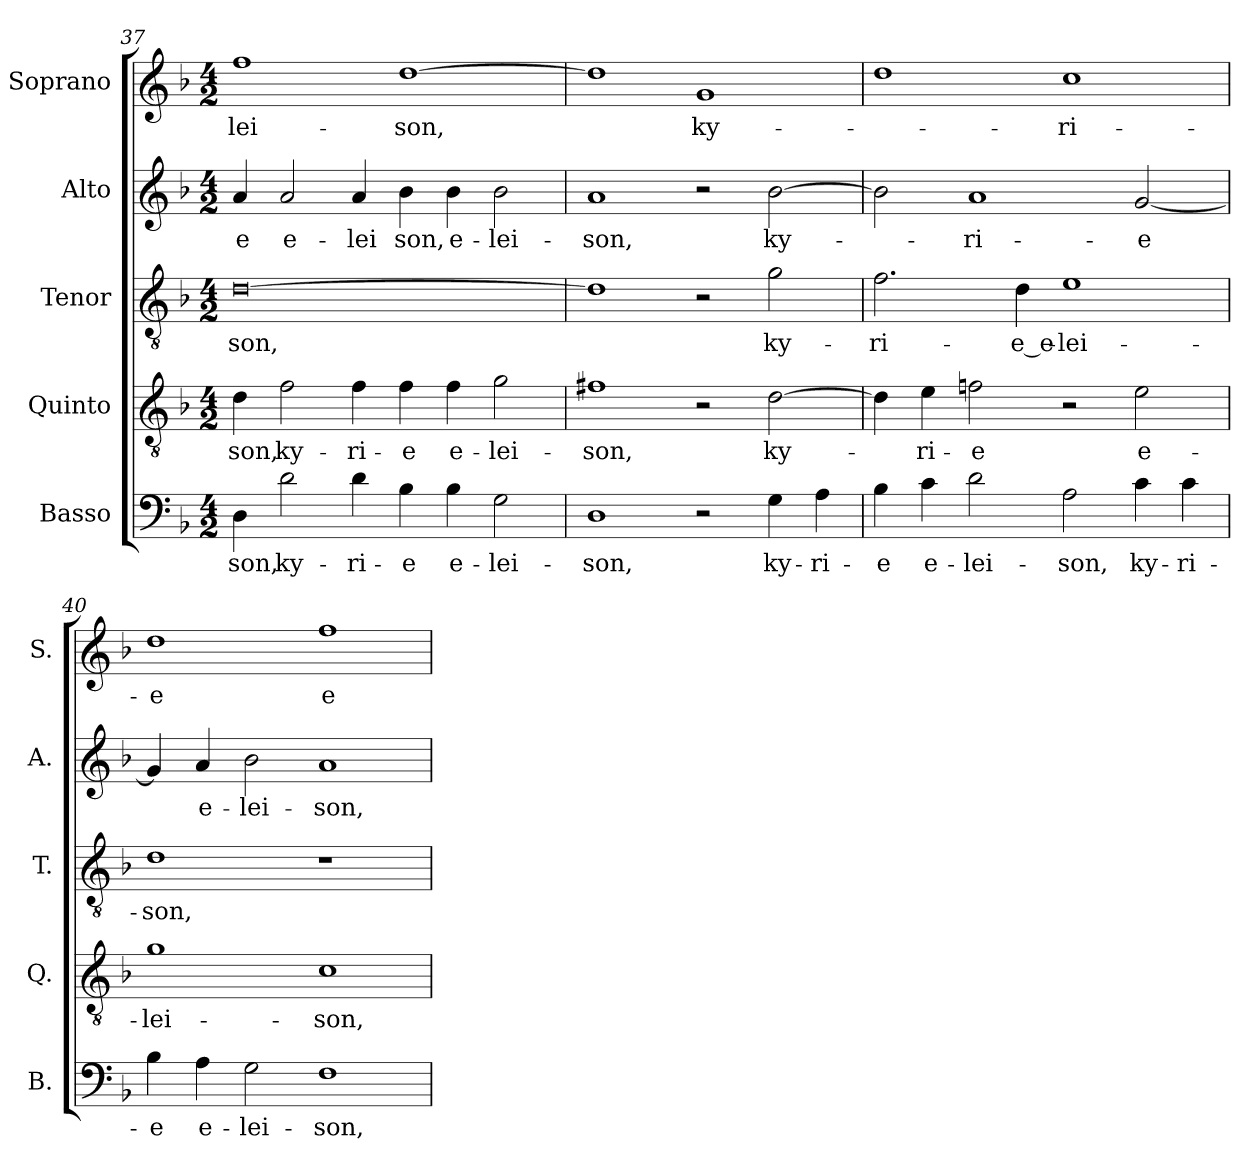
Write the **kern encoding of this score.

**kern	**text	**kern	**text	**kern	**text	**kern	**text	**kern	**text
*part5	*part5	*part4	*part4	*part3	*part3	*part2	*part2	*part1	*part1
*staff5	*staff5	*staff4	*staff4	*staff3	*staff3	*staff2	*staff2	*staff1	*staff1
*I"Basso	*	*I"Quinto	*	*I"Tenor	*	*I"Alto	*	*I"Soprano	*
*I'B.	*	*I'Q.	*	*I'T.	*	*I'A.	*	*I'S.	*
*clefF4	*	*clefGv2	*	*clefGv2	*	*clefG2	*	*clefG2	*
*	*	*ITrd7c12	*	*ITrd7c12	*	*	*	*	*
*k[b-]	*	*k[b-]	*	*k[b-]	*	*k[b-]	*	*k[b-]	*
*F:	*	*F:	*	*F:	*	*F:	*	*F:	*
*M4/2	*	*M4/2	*	*M4/2	*	*M4/2	*	*M4/2	*
=37	=37	=37	=37	=37	=37	=37	=37	=37	=37
!	!LO:LY:b:color=#000000	!	!	!	!	!	!	!	!
!	!	!	!LO:LY:b:color=#000000	!	!	!	!	!	!
!	!	!	!	!	!LO:LY:b:color=#000000	!	!	!	!
!	!	!	!	!	!	!	!LO:LY:b:color=#000000	!	!
!	!	!	!	!	!	!	!	!	!LO:LY:b:color=#000000
4Di\	-son,	4Di\	-son,	[0Di	-son,	4ai/	-e	1ffi	-lei-
!	!LO:LY:b:color=#000000	!	!	!	!	!	!	!	!
!	!	!	!LO:LY:b:color=#000000	!	!	!	!	!	!
!	!	!	!	!	!	!	!LO:LY:b:color=#000000	!	!
2di\	ky-	2Fi\	ky-	.	.	2ai/	e-	.	.
!	!LO:LY:b:color=#000000	!	!	!	!	!	!	!	!
!	!	!	!LO:LY:b:color=#000000	!	!	!	!	!	!
!	!	!	!	!	!	!	!LO:LY:b:color=#000000	!	!
4di\	-ri-	4Fi\	-ri-	.	.	4ai/	-lei	.	.
!	!LO:LY:b:color=#000000	!	!	!	!	!	!	!	!
!	!	!	!LO:LY:b:color=#000000	!	!	!	!	!	!
!	!	!	!	!	!	!	!LO:LY:b:color=#000000	!	!
!	!	!	!	!	!	!	!	!	!LO:LY:b:color=#000000
4B-i\	-e	4Fi\	-e	.	.	4b-i\	son,	[1ddi	-son,
!	!LO:LY:b:color=#000000	!	!	!	!	!	!	!	!
!	!	!	!LO:LY:b:color=#000000	!	!	!	!	!	!
!	!	!	!	!	!	!	!LO:LY:b:color=#000000	!	!
4B-i\	e-	4Fi\	e-	.	.	4b-i\	e-	.	.
!	!LO:LY:b:color=#000000	!	!	!	!	!	!	!	!
!	!	!	!LO:LY:b:color=#000000	!	!	!	!	!	!
!	!	!	!	!	!	!	!LO:LY:b:color=#000000	!	!
2Gi\	-lei-	2Gi\	-lei-	.	.	2b-i\	-lei-	.	.
=38	=38	=38	=38	=38	=38	=38	=38	=38	=38
!	!LO:LY:b:color=#000000	!	!	!	!	!	!	!	!
!	!	!	!LO:LY:b:color=#000000	!	!	!	!	!	!
!	!	!	!	!	!	!	!LO:LY:b:color=#000000	!	!
1Di	-son,	1F#Xi	-son,	1Di]	.	1ai	-son,	1ddi]	.
!	!	!	!	!	!	!	!	!	!LO:LY:b:color=#000000
2r	.	2r	.	2r	.	2r	.	1gi	ky-
!	!LO:LY:b:color=#000000	!	!	!	!	!	!	!	!
!	!	!	!LO:LY:b:color=#000000	!	!	!	!	!	!
!	!	!	!	!	!LO:LY:b:color=#000000	!	!	!	!
!	!	!	!	!	!	!	!LO:LY:b:color=#000000	!	!
4Gi\	ky-	[2Di\	ky-	2Gi\	ky-	[2b-i\	ky-	.	.
!	!LO:LY:b:color=#000000	!	!	!	!	!	!	!	!
4Ai\	-ri-	.	.	.	.	.	.	.	.
!!LO:LB:g=z
=39	=39	=39	=39	=39	=39	=39	=39	=39	=39
!	!LO:LY:b:color=#000000	!	!	!	!	!	!	!	!
!	!	!	!	!	!LO:LY:b:color=#000000	!	!	!	!
4B-i\	-e	4Di\]	.	2.Fi\	-ri-	2b-i\]	.	1ddi	.
!	!LO:LY:b:color=#000000	!	!	!	!	!	!	!	!
!	!	!	!LO:LY:b:color=#000000	!	!	!	!	!	!
4ci\	e-	4Ei\	-ri-	.	.	.	.	.	.
!	!LO:LY:b:color=#000000	!	!	!	!	!	!	!	!
!	!	!	!LO:LY:b:color=#000000	!	!	!	!	!	!
!	!	!	!	!	!	!	!LO:LY:b:color=#000000	!	!
2di\	-lei-	2Fni\	-e	.	.	1ai	-ri-	.	.
!	!	!	!	!	!LO:LY:b:color=#000000	!	!	!	!
.	.	.	.	4Di\	-e_e-	.	.	.	.
!	!LO:LY:b:color=#000000	!	!	!	!	!	!	!	!
!	!	!	!	!	!LO:LY:b:color=#000000	!	!	!	!
!	!	!	!	!	!	!	!	!	!LO:LY:b:color=#000000
2Ai\	-son,	2r	.	1Ei	-lei-	.	.	1cci	-ri-
!	!LO:LY:b:color=#000000	!	!	!	!	!	!	!	!
!	!	!	!LO:LY:b:color=#000000	!	!	!	!	!	!
!	!	!	!	!	!	!	!LO:LY:b:color=#000000	!	!
4ci\	ky-	2Ei\	e-	.	.	[2gi/	-e	.	.
!	!LO:LY:b:color=#000000	!	!	!	!	!	!	!	!
4ci\	-ri-	.	.	.	.	.	.	.	.
=40	=40	=40	=40	=40	=40	=40	=40	=40	=40
!	!LO:LY:b:color=#000000	!	!	!	!	!	!	!	!
!	!	!	!LO:LY:b:color=#000000	!	!	!	!	!	!
!	!	!	!	!	!LO:LY:b:color=#000000	!	!	!	!
!	!	!	!	!	!	!	!	!	!LO:LY:b:color=#000000
4B-i\	-e	1Gi	-lei-	1Di	-son,	4gi/]	.	1ddi	-e
!	!LO:LY:b:color=#000000	!	!	!	!	!	!	!	!
!	!	!	!	!	!	!	!LO:LY:b:color=#000000	!	!
4Ai\	e-	.	.	.	.	4ai/	e-	.	.
!	!LO:LY:b:color=#000000	!	!	!	!	!	!	!	!
!	!	!	!	!	!	!	!LO:LY:b:color=#000000	!	!
2Gi\	-lei-	.	.	.	.	2b-i\	-lei-	.	.
!	!LO:LY:b:color=#000000	!	!	!	!	!	!	!	!
!	!	!	!LO:LY:b:color=#000000	!	!	!	!	!	!
!	!	!	!	!	!	!	!LO:LY:b:color=#000000	!	!
!	!	!	!	!	!	!	!	!	!LO:LY:b:color=#000000
1Fi	-son,	1Ci	-son,	1r	.	1ai	-son,	1ffi	e-
=	=	=	=	=	=	=	=	=	=
*-	*-	*-	*-	*-	*-	*-	*-	*-	*-
